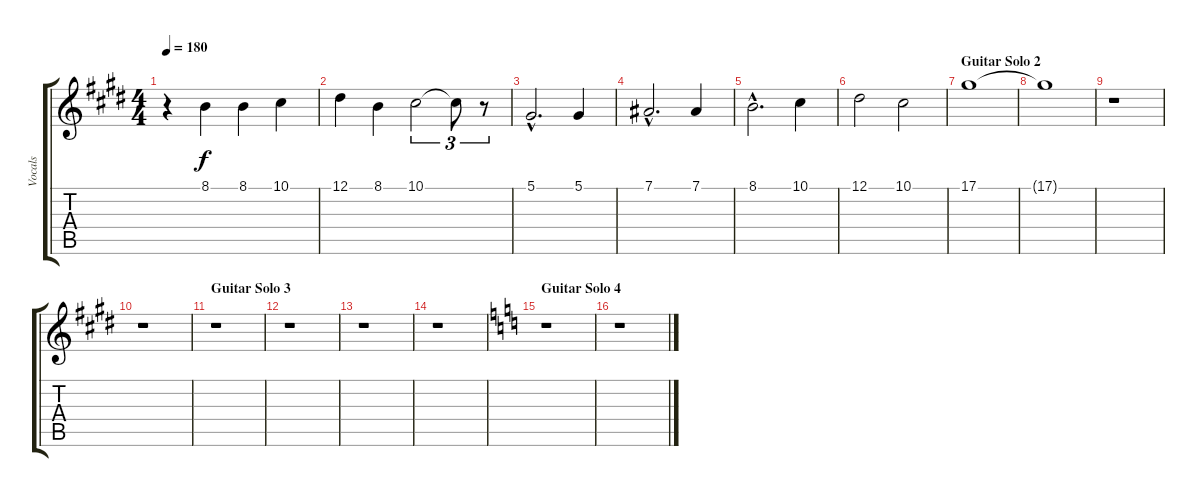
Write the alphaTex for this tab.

\track ("Vocals" "Vocals") {instrument lead6voice}
\staff {score tabs}
\tuning (Eb4 Bb3 Gb3 Db3 Ab2 Eb2) {hide}
\ts (4 4)
\tempo 180
\clef g2
\ks c#minor
r.4{dy f} 8.1.4 8.1.4 10.1.4 |
12.1.4 8.1.4 10.1.2{tu (3 2)} 10.1{t}.8{tu (3 2)} r.8{tu (3 2)} |
5.1{hac}.2{d} 5.1.4 |
7.1{hac}.2{d} 7.1.4 |
8.1{hac}.2{d} 10.1.4 |
12.1.2 10.1.2 |
\section ("" "Guitar Solo 2")
17.1.1 |
17.1{t}.1 |
r.1 |
r.1 |
\section ("" "Guitar Solo 3")
r.1 |
r.1 |
r.1 |
r.1 |
\section ("" "Guitar Solo 4")
\ks c
r.1 |
r.1
